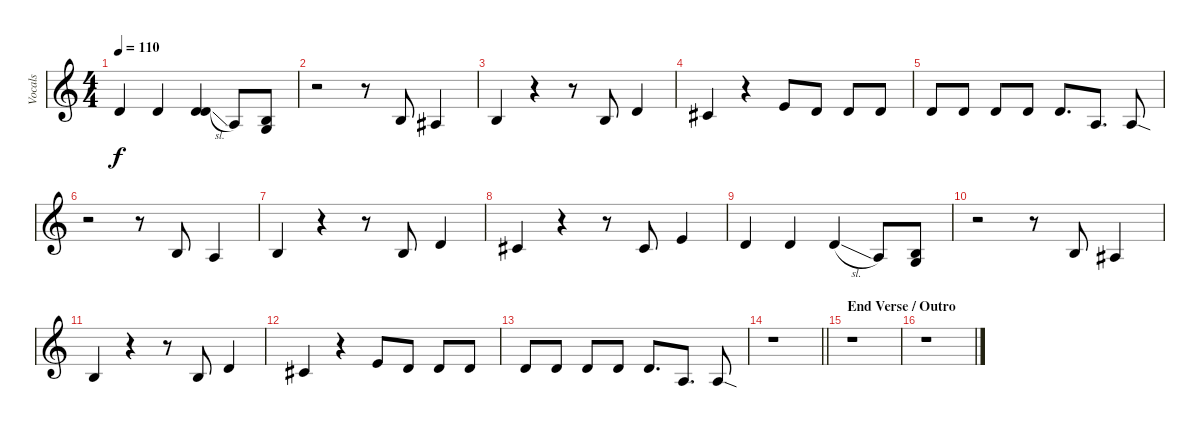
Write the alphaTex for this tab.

\track ("Vocals" "Vocals") {instrument choiraahs}
\staff {score}
\tuning (E4 B3 G3 D3 A2 E2) {hide}
\ts (4 4)
\tempo 110
\clef g2
\ks c
7.3.4{dy f} 7.3.4 (7.3 12.4{sl}).4 7.4.8 (4.3 5.4).8 |
r.2 r.8 4.3.8 3.3.4 |
4.3.4 r.4 r.8 4.3.8 7.3.4 |
6.3.4 r.4 9.3.8 7.3.8 7.3.8 7.3.8 |
7.3.8 7.3.8 7.3.8 7.3.8 7.3.8{d} 7.4.8{d} 7.4{sod}.8 |
r.2 r.8 4.3.8 2.3.4 |
4.3.4 r.4 r.8 4.3.8 7.3.4 |
6.3.4 r.4 r.8 6.3.8 9.3.4 |
7.3.4 7.3.4 12.4{sl}.4 7.4.8 (4.3 5.4).8 |
r.2 r.8 4.3.8 3.3.4 |
4.3.4 r.4 r.8 4.3.8 7.3.4 |
6.3.4 r.4 9.3.8 7.3.8 7.3.8 7.3.8 |
7.3.8 7.3.8 7.3.8 7.3.8 7.3.8{d} 7.4.8{d} 7.4{sod}.8 |
\barLineRight lightlight
r.1 |
\section ("" "End Verse / Outro")
r.1 |
r.1
